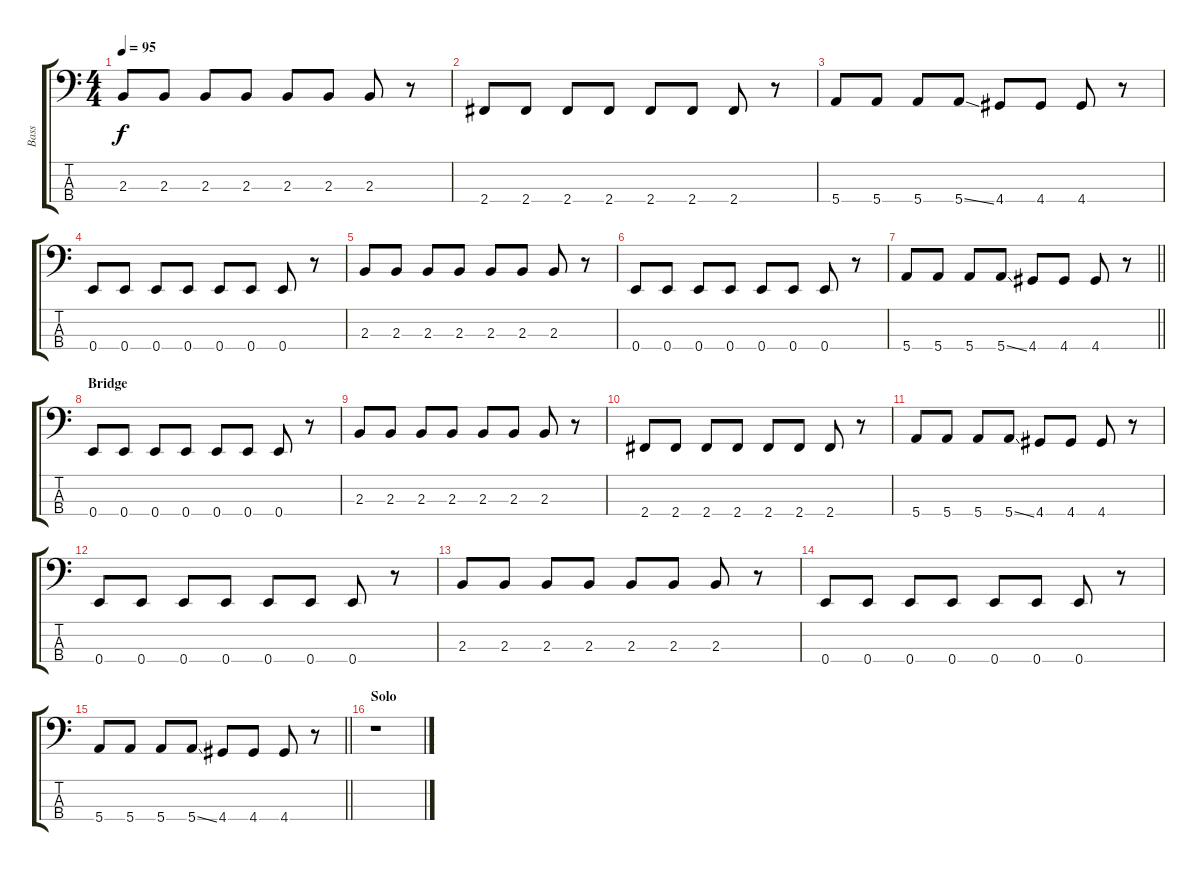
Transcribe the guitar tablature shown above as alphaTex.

\track ("Bass" "Bass") {instrument electricbassfinger}
\staff {score tabs}
\tuning (G2 D2 A1 E1) {hide}
\ts (4 4)
\tempo 95
\clef f4
\ks c
2.3.8{dy f} 2.3.8 2.3.8 2.3.8 2.3.8 2.3.8 2.3.8 r.8 |
2.4.8 2.4.8 2.4.8 2.4.8 2.4.8 2.4.8 2.4.8 r.8 |
5.4.8 5.4.8 5.4.8 5.4{ss}.8 4.4.8 4.4.8 4.4.8 r.8 |
0.4.8 0.4.8 0.4.8 0.4.8 0.4.8 0.4.8 0.4.8 r.8 |
2.3.8 2.3.8 2.3.8 2.3.8 2.3.8 2.3.8 2.3.8 r.8 |
0.4.8 0.4.8 0.4.8 0.4.8 0.4.8 0.4.8 0.4.8 r.8 |
\barLineRight lightlight
5.4.8 5.4.8 5.4.8 5.4{ss}.8 4.4.8 4.4.8 4.4.8 r.8 |
\section ("" "Bridge")
0.4.8 0.4.8 0.4.8 0.4.8 0.4.8 0.4.8 0.4.8 r.8 |
2.3.8 2.3.8 2.3.8 2.3.8 2.3.8 2.3.8 2.3.8 r.8 |
2.4.8 2.4.8 2.4.8 2.4.8 2.4.8 2.4.8 2.4.8 r.8 |
5.4.8 5.4.8 5.4.8 5.4{ss}.8 4.4.8 4.4.8 4.4.8 r.8 |
0.4.8 0.4.8 0.4.8 0.4.8 0.4.8 0.4.8 0.4.8 r.8 |
2.3.8 2.3.8 2.3.8 2.3.8 2.3.8 2.3.8 2.3.8 r.8 |
0.4.8 0.4.8 0.4.8 0.4.8 0.4.8 0.4.8 0.4.8 r.8 |
\barLineRight lightlight
5.4.8 5.4.8 5.4.8 5.4{ss}.8 4.4.8 4.4.8 4.4.8 r.8 |
\section ("" "Solo")
r.1
